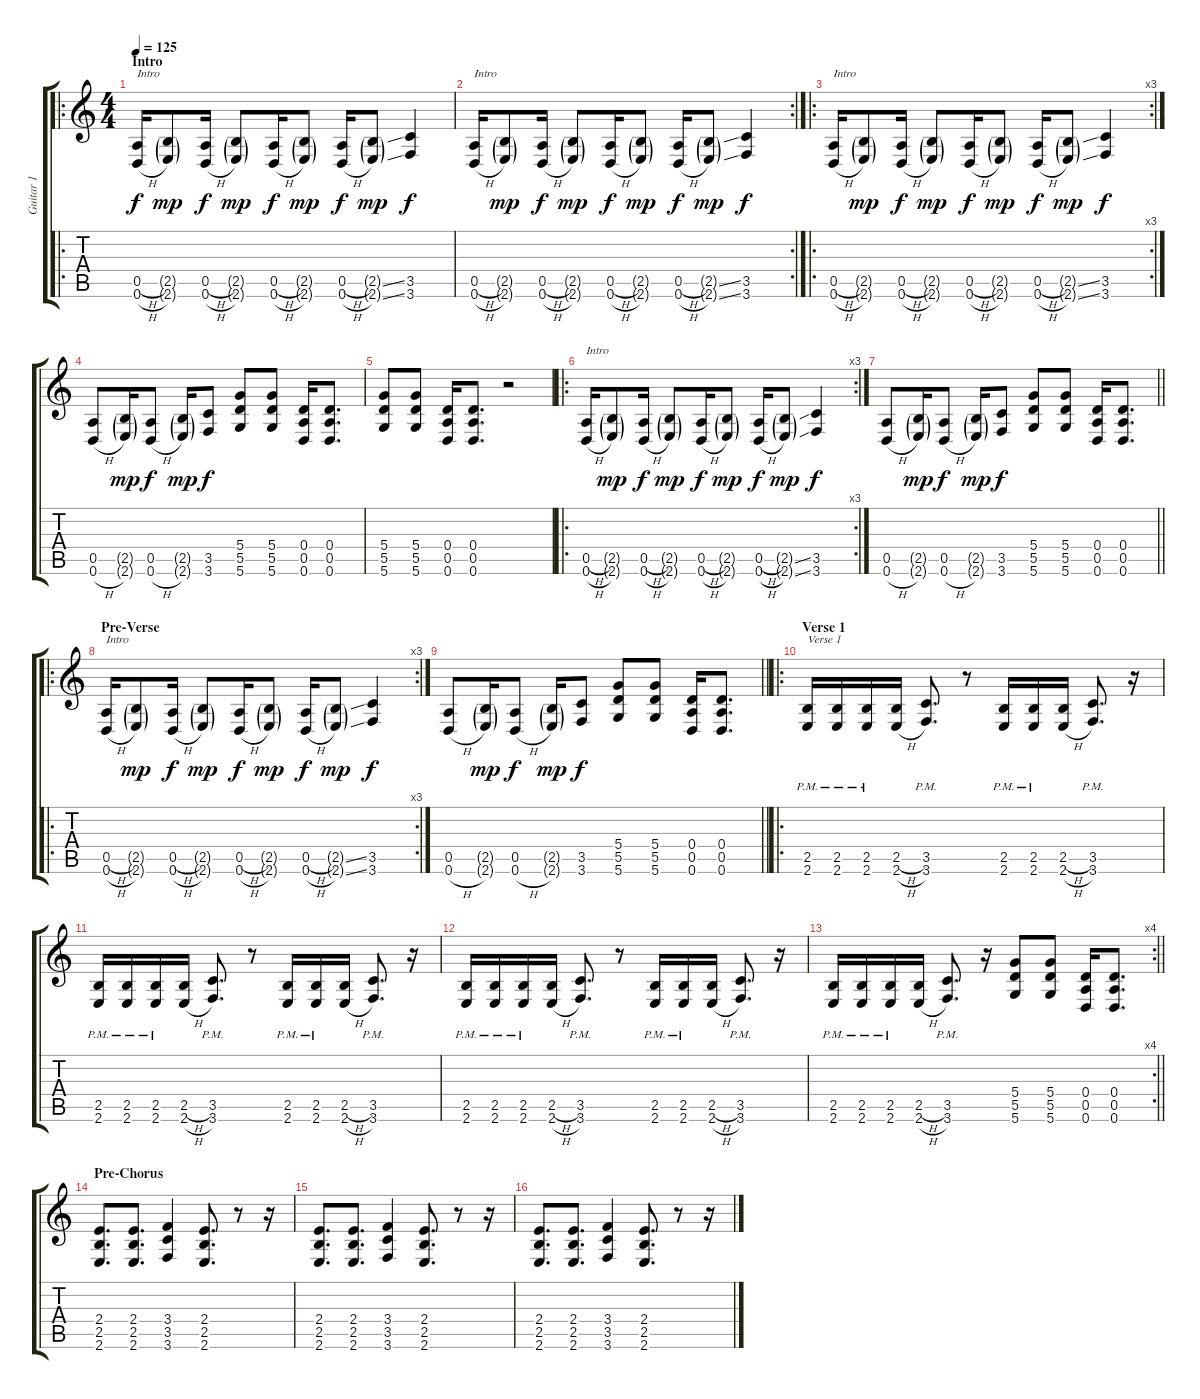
\track ("Guitar 1" "Guitar 1") {instrument distortionguitar}
\staff {score tabs}
\tuning (E4 B3 G3 D3 A2 D2) {hide}
\ro
\ts (4 4)
\section ("" "Intro")
\tempo 125
\clef g2
\ks c
(0.5{h} 0.6{h}).16{txt "Intro" dy f instrument distortionguitar} (2.5{g} 2.6{g}).8{dy mp} (0.5{h} 0.6{h}).16{dy f} (2.5{g} 2.6{g}).8{dy mp} (0.5{h} 0.6{h}).16{dy f} (2.5{g} 2.6{g}).8{dy mp} (0.5{h} 0.6{h}).16{dy f} (2.5{ss g} 2.6{ss g}).8{dy mp} (3.5 3.6).4{dy f} |
\rc 2
(0.5{h} 0.6{h}).16{txt "Intro"} (2.5{g} 2.6{g}).8{dy mp} (0.5{h} 0.6{h}).16{dy f} (2.5{g} 2.6{g}).8{dy mp} (0.5{h} 0.6{h}).16{dy f} (2.5{g} 2.6{g}).8{dy mp} (0.5{h} 0.6{h}).16{dy f} (2.5{ss g} 2.6{ss g}).8{dy mp} (3.5 3.6).4{dy f} |
\ro
\rc 3
(0.5{h} 0.6{h}).16{txt "Intro"} (2.5{g} 2.6{g}).8{dy mp} (0.5{h} 0.6{h}).16{dy f} (2.5{g} 2.6{g}).8{dy mp} (0.5{h} 0.6{h}).16{dy f} (2.5{g} 2.6{g}).8{dy mp} (0.5{h} 0.6{h}).16{dy f} (2.5{ss g} 2.6{ss g}).8{dy mp} (3.5 3.6).4{dy f} |
(0.5 0.6{h}).8 (2.5{g} 2.6{g}).16{dy mp} (0.5 0.6{h}).8{dy f} (2.5{g} 2.6{g}).16{dy mp} (3.5 3.6).8{dy f} (5.4 5.5 5.6).8 (5.4 5.5 5.6).8 (0.4 0.5 0.6).16 (0.4 0.5 0.6).8{d} |
(5.4 5.5 5.6).8 (5.4 5.5 5.6).8 (0.4 0.5 0.6).16 (0.4 0.5 0.6).8{d} r.2 |
\ro
\rc 3
(0.5{h} 0.6{h}).16{txt "Intro"} (2.5{g} 2.6{g}).8{dy mp} (0.5{h} 0.6{h}).16{dy f} (2.5{g} 2.6{g}).8{dy mp} (0.5{h} 0.6{h}).16{dy f} (2.5{g} 2.6{g}).8{dy mp} (0.5{h} 0.6{h}).16{dy f} (2.5{ss g} 2.6{ss g}).8{dy mp} (3.5 3.6).4{dy f} |
\barLineRight lightlight
(0.5 0.6{h}).8 (2.5{g} 2.6{g}).16{dy mp} (0.5 0.6{h}).8{dy f} (2.5{g} 2.6{g}).16{dy mp} (3.5 3.6).8{dy f} (5.4 5.5 5.6).8 (5.4 5.5 5.6).8 (0.4 0.5 0.6).16 (0.4 0.5 0.6).8{d} |
\ro
\rc 3
\section ("" "Pre-Verse")
(0.5{h} 0.6{h}).16{txt "Intro"} (2.5{g} 2.6{g}).8{dy mp} (0.5{h} 0.6{h}).16{dy f} (2.5{g} 2.6{g}).8{dy mp} (0.5{h} 0.6{h}).16{dy f} (2.5{g} 2.6{g}).8{dy mp} (0.5{h} 0.6{h}).16{dy f} (2.5{ss g} 2.6{ss g}).8{dy mp} (3.5 3.6).4{dy f} |
\barLineRight lightlight
(0.5 0.6{h}).8 (2.5{g} 2.6{g}).16{dy mp} (0.5 0.6{h}).8{dy f} (2.5{g} 2.6{g}).16{dy mp} (3.5 3.6).8{dy f} (5.4 5.5 5.6).8 (5.4 5.5 5.6).8 (0.4 0.5 0.6).16 (0.4 0.5 0.6).8{d} |
\ro
\section ("" "Verse 1")
(2.5{pm} 2.6{pm}).16{txt "Verse 1"} (2.5{pm} 2.6{pm}).16 (2.5{pm} 2.6{pm}).16 (2.5{h} 2.6{h}).16 (3.5{pm} 3.6{pm}).8{d} r.8 (2.5{pm} 2.6{pm}).16 (2.5{pm} 2.6{pm}).16 (2.5{h} 2.6{h}).16 (3.5{pm} 3.6{pm}).8{d} r.16 |
(2.5{pm} 2.6{pm}).16 (2.5{pm} 2.6{pm}).16 (2.5{pm} 2.6{pm}).16 (2.5{h} 2.6{h}).16 (3.5{pm} 3.6{pm}).8{d} r.8 (2.5{pm} 2.6{pm}).16 (2.5{pm} 2.6{pm}).16 (2.5{h} 2.6{h}).16 (3.5{pm} 3.6{pm}).8{d} r.16 |
(2.5{pm} 2.6{pm}).16 (2.5{pm} 2.6{pm}).16 (2.5{pm} 2.6{pm}).16 (2.5{h} 2.6{h}).16 (3.5{pm} 3.6{pm}).8{d} r.8 (2.5{pm} 2.6{pm}).16 (2.5{pm} 2.6{pm}).16 (2.5{h} 2.6{h}).16 (3.5{pm} 3.6{pm}).8{d} r.16 |
\rc 4
\barLineRight lightlight
(2.5{pm} 2.6{pm}).16 (2.5{pm} 2.6{pm}).16 (2.5{pm} 2.6{pm}).16 (2.5{h} 2.6{h}).16 (3.5{pm} 3.6{pm}).8{d} r.16 (5.4 5.5 5.6).8 (5.4 5.5 5.6).8 (0.4 0.5 0.6).16 (0.4 0.5 0.6).8{d} |
\section ("" "Pre-Chorus")
(2.4 2.5 2.6).8{d} (2.4 2.5 2.6).8{d} (3.4 3.5 3.6).4 (2.4 2.5 2.6).8{d} r.8 r.16 |
(2.4 2.5 2.6).8{d} (2.4 2.5 2.6).8{d} (3.4 3.5 3.6).4 (2.4 2.5 2.6).8{d} r.8 r.16 |
(2.4 2.5 2.6).8{d} (2.4 2.5 2.6).8{d} (3.4 3.5 3.6).4 (2.4 2.5 2.6).8{d} r.8 r.16
